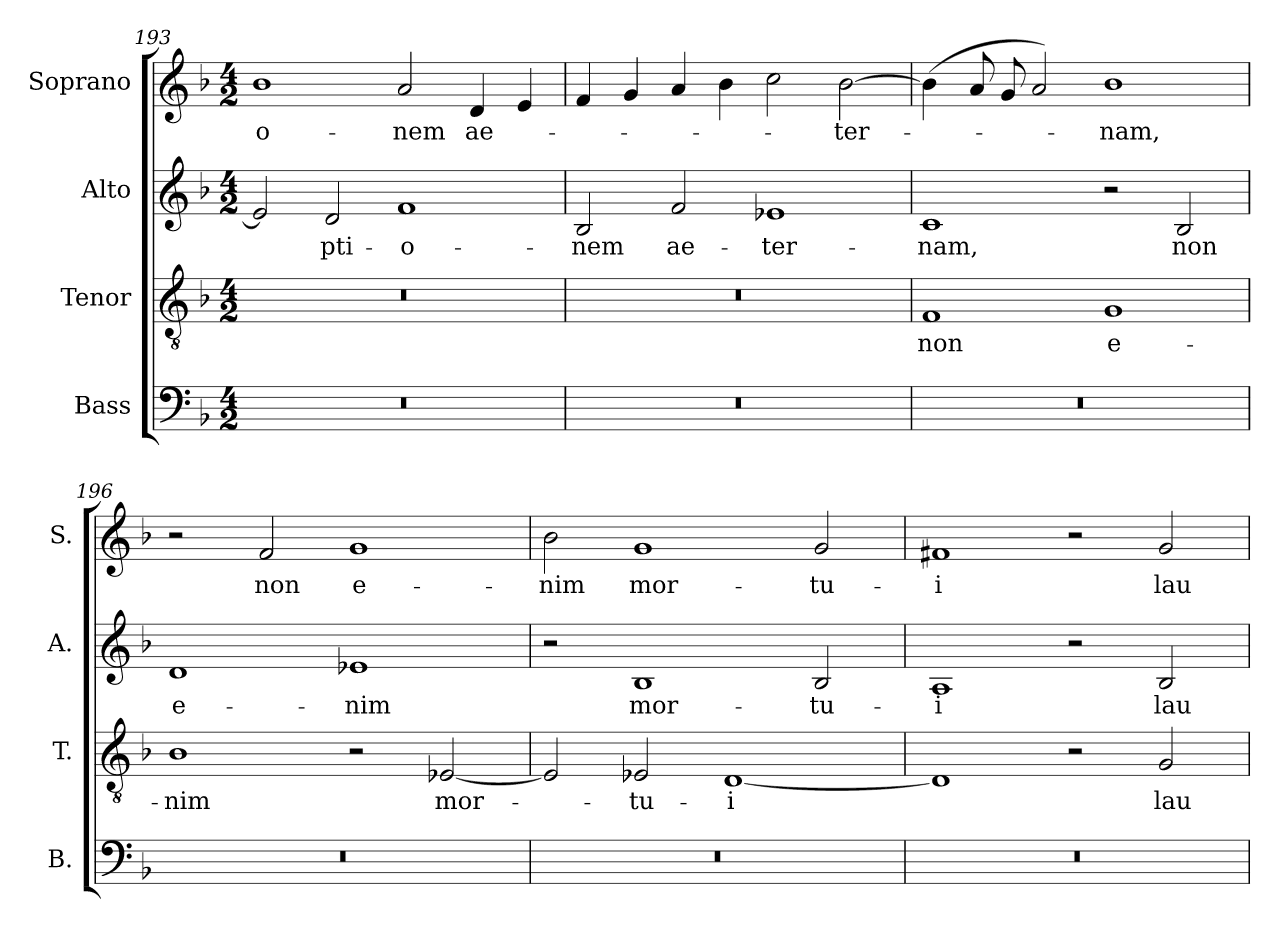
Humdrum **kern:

**kern	**kern	**text	**kern	**text	**kern	**text
*part4	*part3	*part3	*part2	*part2	*part1	*part1
*staff4	*staff3	*staff3	*staff2	*staff2	*staff1	*staff1
*I"Bass	*I"Tenor	*	*I"Alto	*	*I"Soprano	*
*I'B.	*I'T.	*	*I'A.	*	*I'S.	*
!!LO:LB:g=z
*clefF4	*clefGv2	*	*clefG2	*	*clefG2	*
*	*ITrd7c12	*	*	*	*	*
*k[b-]	*k[b-]	*	*k[b-]	*	*k[b-]	*
*F:	*F:	*	*F:	*	*F:	*
*M4/2	*M4/2	*	*M4/2	*	*M4/2	*
=193	=193	=193	=193	=193	=193	=193
!LO:N:vis=1	!LO:N:vis=1	!	!	!	!	!
!	!	!	!	!	!	!LO:LY:b:color=#000000
0r	0r	.	2e-i/]	.	1b-i	-o-
!	!	!	!	!LO:LY:b:color=#000000	!	!
.	.	.	2di/	-pti-	.	.
!	!	!	!	!LO:LY:b:color=#000000	!	!
!	!	!	!	!	!	!LO:LY:b:color=#000000
.	.	.	1fi	-o-	2ai/	-nem
!	!	!	!	!	!	!LO:LY:b:color=#000000
.	.	.	.	.	4di/	ae-
.	.	.	.	.	4ei/	.
=194	=194	=194	=194	=194	=194	=194
!LO:N:vis=1	!LO:N:vis=1	!	!	!	!	!
!	!	!	!	!LO:LY:b:color=#000000	!	!
0r	0r	.	2B-i/	-nem	4fi/	.
.	.	.	.	.	4gi/	.
!	!	!	!	!LO:LY:b:color=#000000	!	!
.	.	.	2fi/	ae-	4ai/	.
.	.	.	.	.	4b-i\	.
!	!	!	!	!LO:LY:b:color=#000000	!	!
.	.	.	1e-Xi	-ter-	2cci\	.
!	!	!	!	!	!	!LO:LY:b:color=#000000
.	.	.	.	.	[2b-i\	-ter-
=195	=195	=195	=195	=195	=195	=195
!LO:N:vis=1	!	!	!	!	!	!
!	!	!LO:LY:b:color=#000000	!	!	!	!
!	!	!	!	!LO:LY:b:color=#000000	!	!
0r	1FFi	non	1ci	-nam,	(4b-i\]	.
.	.	.	.	.	8ai/	.
.	.	.	.	.	8gi/	.
.	.	.	.	.	2ai/)	.
!	!	!LO:LY:b:color=#000000	!	!	!	!
!	!	!	!	!	!	!LO:LY:b:color=#000000
.	1GGi	e-	2r	.	1b-i	-nam,
!	!	!	!	!LO:LY:b:color=#000000	!	!
.	.	.	2B-i/	non	.	.
=196	=196	=196	=196	=196	=196	=196
!LO:N:vis=1	!	!	!	!	!	!
!	!	!LO:LY:b:color=#000000	!	!	!	!
!	!	!	!	!LO:LY:b:color=#000000	!	!
0r	1BB-i	-nim	1di	e-	2r	.
!	!	!	!	!	!	!LO:LY:b:color=#000000
.	.	.	.	.	2fi/	non
!	!	!	!	!LO:LY:b:color=#000000	!	!
!	!	!	!	!	!	!LO:LY:b:color=#000000
.	2r	.	1e-Xi	-nim	1gi	e-
!	!	!LO:LY:b:color=#000000	!	!	!	!
.	[2EE-Xi/	mor-	.	.	.	.
=197	=197	=197	=197	=197	=197	=197
!LO:N:vis=1	!	!	!	!	!	!
!	!	!	!	!	!	!LO:LY:b:color=#000000
0r	2EE-i/]	.	2r	.	2b-i\	-nim
!	!	!LO:LY:b:color=#000000	!	!	!	!
!	!	!	!	!LO:LY:b:color=#000000	!	!
!	!	!	!	!	!	!LO:LY:b:color=#000000
.	2EE-Xi/	-tu-	1B-i	mor-	1gi	mor-
!	!	!LO:LY:b:color=#000000	!	!	!	!
.	[1DDi	-i	.	.	.	.
!	!	!	!	!LO:LY:b:color=#000000	!	!
!	!	!	!	!	!	!LO:LY:b:color=#000000
.	.	.	2B-i/	-tu-	2gi/	-tu-
!!LO:LB:g=z
=198	=198	=198	=198	=198	=198	=198
!LO:N:vis=1	!	!	!	!	!	!
!	!	!	!	!LO:LY:b:color=#000000	!	!
!	!	!	!	!	!	!LO:LY:b:color=#000000
0r	1DDi]	.	1Ai	-i	1f#Xi	-i
.	2r	.	2r	.	2r	.
!	!	!LO:LY:b:color=#000000	!	!	!	!
!	!	!	!	!LO:LY:b:color=#000000	!	!
!	!	!	!	!	!	!LO:LY:b:color=#000000
.	2GGi/	lau-	2B-i/	lau-	2gi/	lau-
=	=	=	=	=	=	=
*-	*-	*-	*-	*-	*-	*-
